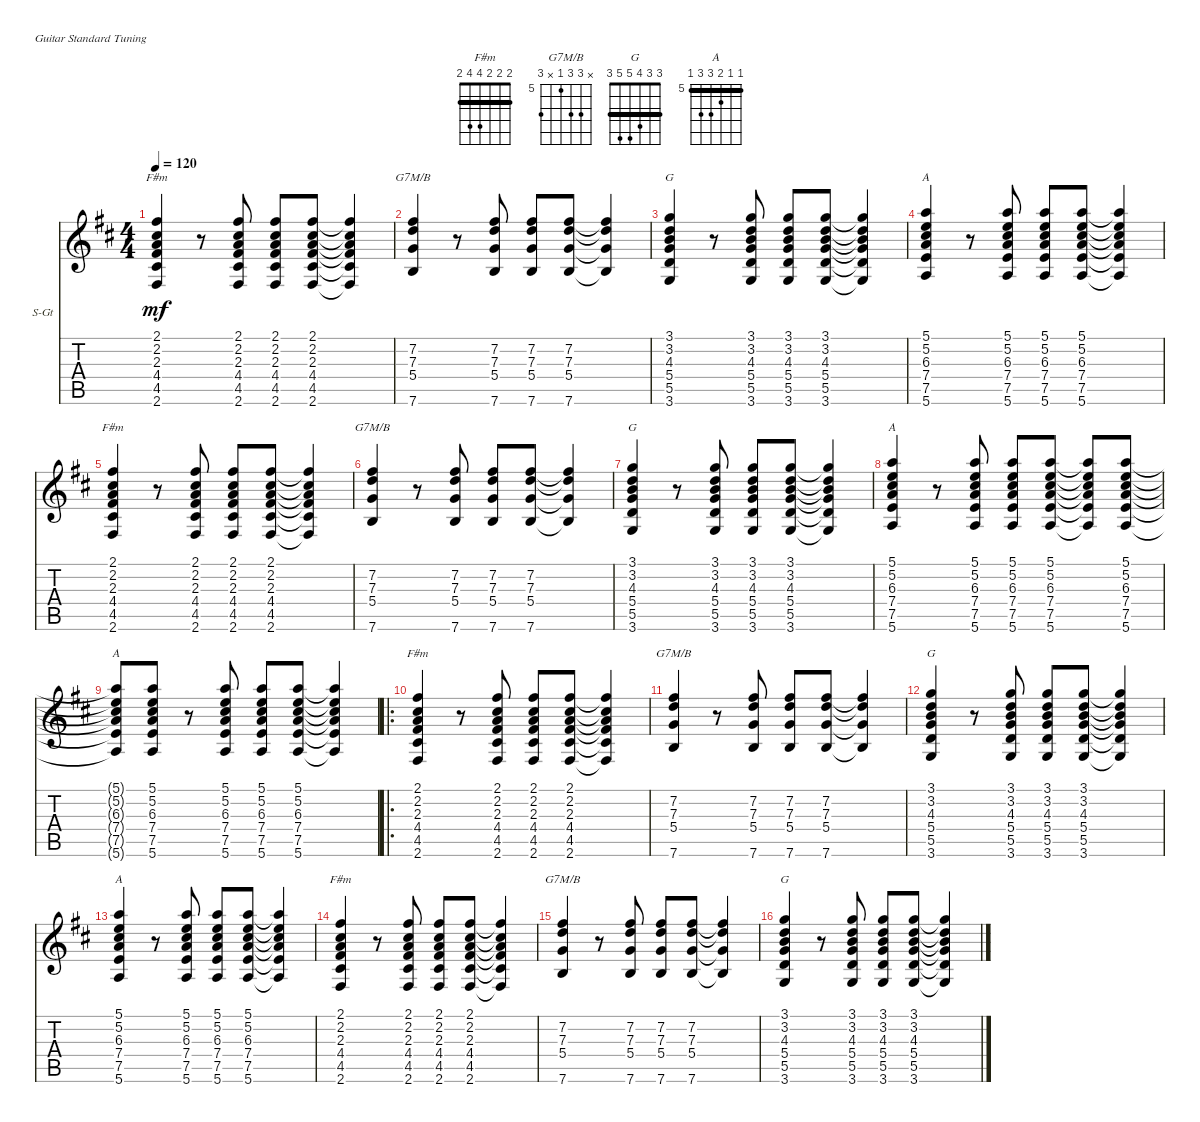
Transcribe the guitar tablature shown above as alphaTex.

\defaultSystemsLayout 4
\bracketExtendMode nobrackets
\firstSystemTrackNameOrientation horizontal
\otherSystemsTrackNameOrientation horizontal
\track ("Rythm Guitar" "S-Gt") {instrument acousticguitarsteel}
\staff {score tabs}
\tuning (E4 B3 G3 D3 A2 E2)
\chord ("F#m" 2 2 2 4 4 2) {showfingering false barre (2 2 2)}
\chord ("G7M/B" x 7 7 5 x 7) {firstfret 3 showfingering false}
\chord ("G" 3 3 4 5 5 3) {showfingering false barre (3 3)}
\chord ("A" 5 5 6 7 7 5) {firstfret 3 showfingering false barre (5 5)}
\chord ("G7M/B" x 7 7 5 x 7) {firstfret 5 showfingering false}
\chord ("A" 5 5 6 7 7 5) {firstfret 5 showfingering false barre (5 5)}
\ts (4 4)
\tempo 120
\clef g2
\ks d
(2.6 4.5 4.4 2.3 2.2 2.1).4{ch "F#m" dy mf instrument acousticguitarsteel} r.8 (2.6 4.5 4.4 2.3 2.2 2.1).8 (2.6 4.5 4.4 2.3 2.2 2.1).8 (2.6 4.5 4.4 2.3 2.2 2.1).8 (2.6{t} 4.5{t} 4.4{t} 2.3{t} 2.2{t} 2.1{t}).4 |
(7.6 5.4 7.3 7.2).4{ch "G7M/B"} r.8 (7.6 5.4 7.3 7.2).8 (7.6 5.4 7.3 7.2).8 (7.6 5.4 7.3 7.2).8 (7.6{t} 5.4{t} 7.3{t} 7.2{t}).4 |
(3.6 5.5 5.4 4.3 3.2 3.1).4{ch "G"} r.8 (3.6 5.5 5.4 4.3 3.2 3.1).8 (3.6 5.5 5.4 4.3 3.2 3.1).8 (3.6 5.5 5.4 4.3 3.2 3.1).8 (3.6{t} 5.5{t} 5.4{t} 4.3{t} 3.2{t} 3.1{t}).4 |
(5.6 7.5 7.4 6.3 5.2 5.1).4{ch "A"} r.8 (5.6 7.5 7.4 6.3 5.2 5.1).8 (5.6 7.5 7.4 6.3 5.2 5.1).8 (5.6 7.5 7.4 6.3 5.2 5.1).8 (5.6{t} 7.5{t} 7.4{t} 6.3{t} 5.2{t} 5.1{t}).4 |
(2.6 4.5 4.4 2.3 2.2 2.1).4{ch "F#m"} r.8 (2.6 4.5 4.4 2.3 2.2 2.1).8 (2.6 4.5 4.4 2.3 2.2 2.1).8 (2.6 4.5 4.4 2.3 2.2 2.1).8 (2.6{t} 4.5{t} 4.4{t} 2.3{t} 2.2{t} 2.1{t}).4 |
(7.6 5.4 7.3 7.2).4{ch "G7M/B"} r.8 (7.6 5.4 7.3 7.2).8 (7.6 5.4 7.3 7.2).8 (7.6 5.4 7.3 7.2).8 (7.6{t} 5.4{t} 7.3{t} 7.2{t}).4 |
(3.6 5.5 5.4 4.3 3.2 3.1).4{ch "G"} r.8 (3.6 5.5 5.4 4.3 3.2 3.1).8 (3.6 5.5 5.4 4.3 3.2 3.1).8 (3.6 5.5 5.4 4.3 3.2 3.1).8 (3.6{t} 5.5{t} 5.4{t} 4.3{t} 3.2{t} 3.1{t}).4 |
(5.6 7.5 7.4 6.3 5.2 5.1).4{ch "A"} r.8 (5.6 7.5 7.4 6.3 5.2 5.1).8 (5.6 7.5 7.4 6.3 5.2 5.1).8 (5.6 7.5 7.4 6.3 5.2 5.1).8 (5.6{t} 7.5{t} 7.4{t} 6.3{t} 5.2{t} 5.1{t}).8 (5.6 7.5 7.4 6.3 5.2 5.1).8 |
(5.6{t} 7.5{t} 7.4{t} 6.3{t} 5.2{t} 5.1{t}).8{ch "A"} (5.6 7.5 7.4 6.3 5.2 5.1).8 r.8 (5.6 7.5 7.4 6.3 5.2 5.1).8 (5.6 7.5 7.4 6.3 5.2 5.1).8 (5.6 7.5 7.4 6.3 5.2 5.1).8 (5.6{t} 7.5{t} 7.4{t} 6.3{t} 5.2{t} 5.1{t}).4 |
\ro
(2.6 4.5 4.4 2.3 2.2 2.1).4{ch "F#m"} r.8 (2.6 4.5 4.4 2.3 2.2 2.1).8 (2.6 4.5 4.4 2.3 2.2 2.1).8 (2.6 4.5 4.4 2.3 2.2 2.1).8 (2.6{t} 4.5{t} 4.4{t} 2.3{t} 2.2{t} 2.1{t}).4 |
(7.6 5.4 7.3 7.2).4{ch "G7M/B"} r.8 (7.6 5.4 7.3 7.2).8 (7.6 5.4 7.3 7.2).8 (7.6 5.4 7.3 7.2).8 (7.6{t} 5.4{t} 7.3{t} 7.2{t}).4 |
(3.6 5.5 5.4 4.3 3.2 3.1).4{ch "G"} r.8 (3.6 5.5 5.4 4.3 3.2 3.1).8 (3.6 5.5 5.4 4.3 3.2 3.1).8 (3.6 5.5 5.4 4.3 3.2 3.1).8 (3.6{t} 5.5{t} 5.4{t} 4.3{t} 3.2{t} 3.1{t}).4 |
(5.6 7.5 7.4 6.3 5.2 5.1).4{ch "A"} r.8 (5.6 7.5 7.4 6.3 5.2 5.1).8 (5.6 7.5 7.4 6.3 5.2 5.1).8 (5.6 7.5 7.4 6.3 5.2 5.1).8 (5.6{t} 7.5{t} 7.4{t} 6.3{t} 5.2{t} 5.1{t}).4 |
(2.6 4.5 4.4 2.3 2.2 2.1).4{ch "F#m"} r.8 (2.6 4.5 4.4 2.3 2.2 2.1).8 (2.6 4.5 4.4 2.3 2.2 2.1).8 (2.6 4.5 4.4 2.3 2.2 2.1).8 (2.6{t} 4.5{t} 4.4{t} 2.3{t} 2.2{t} 2.1{t}).4 |
(7.6 5.4 7.3 7.2).4{ch "G7M/B"} r.8 (7.6 5.4 7.3 7.2).8 (7.6 5.4 7.3 7.2).8 (7.6 5.4 7.3 7.2).8 (7.6{t} 5.4{t} 7.3{t} 7.2{t}).4 |
(3.6 5.5 5.4 4.3 3.2 3.1).4{ch "G"} r.8 (3.6 5.5 5.4 4.3 3.2 3.1).8 (3.6 5.5 5.4 4.3 3.2 3.1).8 (3.6 5.5 5.4 4.3 3.2 3.1).8 (3.6{t} 5.5{t} 5.4{t} 4.3{t} 3.2{t} 3.1{t}).4
